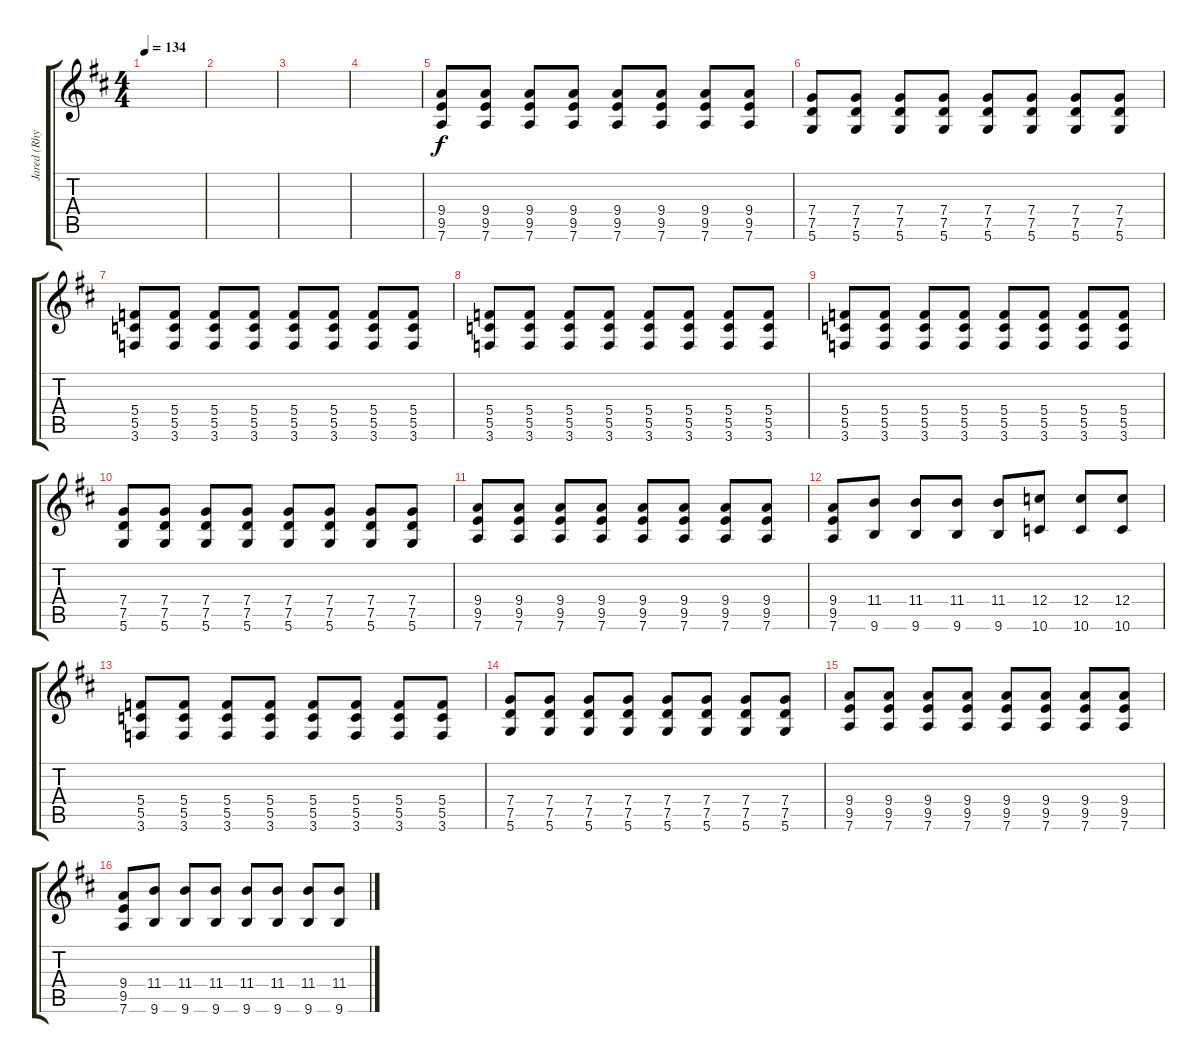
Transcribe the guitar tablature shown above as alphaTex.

\track ("Jared (Rhythm Guitar)" "Jared (Rhy") {instrument distortionguitar}
\staff {score tabs}
\tuning (D4 A3 F3 C3 G2 D2) {hide}
\ts (4 4)
\tempo 134
\clef g2
\ks d
|
|
|
|
(9.4 9.5 7.6).8 (9.4 9.5 7.6).8 (9.4 9.5 7.6).8 (9.4 9.5 7.6).8 (9.4 9.5 7.6).8 (9.4 9.5 7.6).8 (9.4 9.5 7.6).8 (9.4 9.5 7.6).8 |
(7.4 7.5 5.6).8 (7.4 7.5 5.6).8 (7.4 7.5 5.6).8 (7.4 7.5 5.6).8 (7.4 7.5 5.6).8 (7.4 7.5 5.6).8 (7.4 7.5 5.6).8 (7.4 7.5 5.6).8 |
(5.4 5.5 3.6).8 (5.4 5.5 3.6).8 (5.4 5.5 3.6).8 (5.4 5.5 3.6).8 (5.4 5.5 3.6).8 (5.4 5.5 3.6).8 (5.4 5.5 3.6).8 (5.4 5.5 3.6).8 |
(5.4 5.5 3.6).8 (5.4 5.5 3.6).8 (5.4 5.5 3.6).8 (5.4 5.5 3.6).8 (5.4 5.5 3.6).8 (5.4 5.5 3.6).8 (5.4 5.5 3.6).8 (5.4 5.5 3.6).8 |
(5.4 5.5 3.6).8 (5.4 5.5 3.6).8 (5.4 5.5 3.6).8 (5.4 5.5 3.6).8 (5.4 5.5 3.6).8 (5.4 5.5 3.6).8 (5.4 5.5 3.6).8 (5.4 5.5 3.6).8 |
(7.4 7.5 5.6).8 (7.4 7.5 5.6).8 (7.4 7.5 5.6).8 (7.4 7.5 5.6).8 (7.4 7.5 5.6).8 (7.4 7.5 5.6).8 (7.4 7.5 5.6).8 (7.4 7.5 5.6).8 |
(9.4 9.5 7.6).8 (9.4 9.5 7.6).8 (9.4 9.5 7.6).8 (9.4 9.5 7.6).8 (9.4 9.5 7.6).8 (9.4 9.5 7.6).8 (9.4 9.5 7.6).8 (9.4 9.5 7.6).8 |
(9.4 9.5 7.6).8 (11.4 9.6).8 (11.4 9.6).8 (11.4 9.6).8 (11.4 9.6).8 (12.4 10.6).8 (12.4 10.6).8 (12.4 10.6).8 |
(5.4 5.5 3.6).8 (5.4 5.5 3.6).8 (5.4 5.5 3.6).8 (5.4 5.5 3.6).8 (5.4 5.5 3.6).8 (5.4 5.5 3.6).8 (5.4 5.5 3.6).8 (5.4 5.5 3.6).8 |
(7.4 7.5 5.6).8 (7.4 7.5 5.6).8 (7.4 7.5 5.6).8 (7.4 7.5 5.6).8 (7.4 7.5 5.6).8 (7.4 7.5 5.6).8 (7.4 7.5 5.6).8 (7.4 7.5 5.6).8 |
(9.4 9.5 7.6).8 (9.4 9.5 7.6).8 (9.4 9.5 7.6).8 (9.4 9.5 7.6).8 (9.4 9.5 7.6).8 (9.4 9.5 7.6).8 (9.4 9.5 7.6).8 (9.4 9.5 7.6).8 |
(9.4 9.5 7.6).8 (11.4 9.6).8 (11.4 9.6).8 (11.4 9.6).8 (11.4 9.6).8 (11.4 9.6).8 (11.4 9.6).8 (11.4 9.6).8
